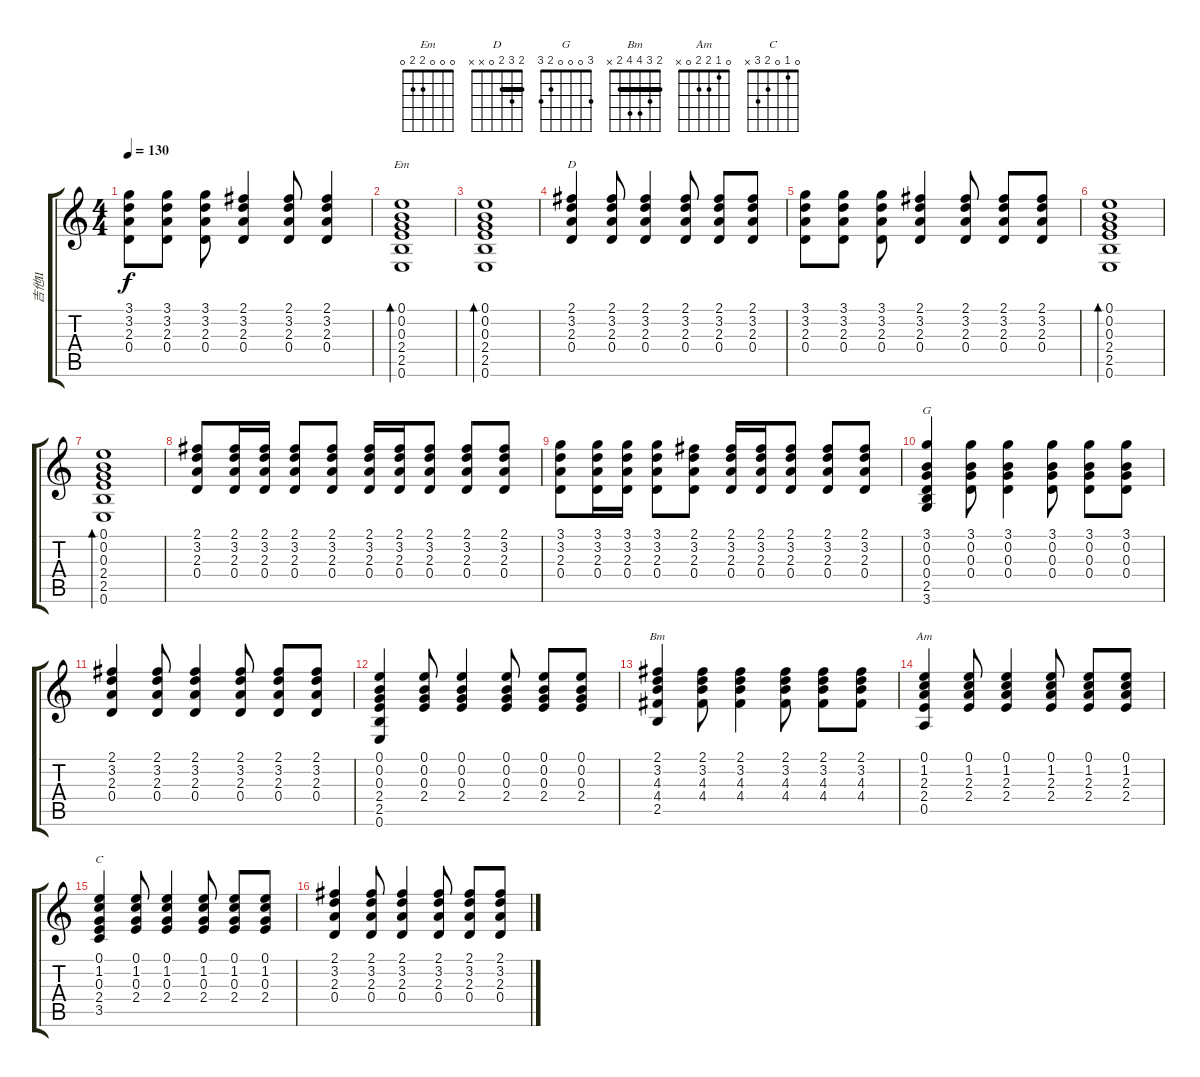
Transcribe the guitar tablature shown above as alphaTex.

\track ("吉他II" "吉他II") {instrument acousticguitarsteel}
\staff {score tabs}
\tuning (E4 B3 G3 D3 A2 E2) {hide}
\chord ("Em" 0 0 0 2 2 0)
\chord ("D" 2 3 2 0 x x) {barre 2}
\chord ("G" 3 0 0 0 2 3)
\chord ("Bm" 2 3 4 4 2 x) {barre 2}
\chord ("Am" 0 1 2 2 0 x)
\chord ("C" 0 1 0 2 3 x)
\ts (4 4)
\tempo 130
\clef g2
\ks c
(3.1 3.2 2.3 0.4).8{dy f} (3.1 3.2 2.3 0.4).8 (3.1 3.2 2.3 0.4).8 (2.1 3.2 2.3 0.4).4 (2.1 3.2 2.3 0.4).8 (2.1 3.2 2.3 0.4).4 |
(0.1 0.2 0.3 2.4 2.5 0.6).1{bd 120 ch "Em"} |
(0.1 0.2 0.3 2.4 2.5 0.6).1{bd 120} |
(2.1 3.2 2.3 0.4).4{ch "D"} (2.1 3.2 2.3 0.4).8 (2.1 3.2 2.3 0.4).4 (2.1 3.2 2.3 0.4).8 (2.1 3.2 2.3 0.4).8 (2.1 3.2 2.3 0.4).8 |
(3.1 3.2 2.3 0.4).8 (3.1 3.2 2.3 0.4).8 (3.1 3.2 2.3 0.4).8 (2.1 3.2 2.3 0.4).4 (2.1 3.2 2.3 0.4).8 (2.1 3.2 2.3 0.4).8 (2.1 3.2 2.3 0.4).8 |
(0.1 0.2 0.3 2.4 2.5 0.6).1{bd 120} |
(0.1 0.2 0.3 2.4 2.5 0.6).1{bd 120} |
(2.1 3.2 2.3 0.4).8 (2.1 3.2 2.3 0.4).16 (2.1 3.2 2.3 0.4).16 (2.1 3.2 2.3 0.4).8 (2.1 3.2 2.3 0.4).8 (2.1 3.2 2.3 0.4).16 (2.1 3.2 2.3 0.4).16 (2.1 3.2 2.3 0.4).8 (2.1 3.2 2.3 0.4).8 (2.1 3.2 2.3 0.4).8 |
(3.1 3.2 2.3 0.4).8 (3.1 3.2 2.3 0.4).16 (3.1 3.2 2.3 0.4).16 (3.1 3.2 2.3 0.4).8 (2.1 3.2 2.3 0.4).8 (2.1 3.2 2.3 0.4).16 (2.1 3.2 2.3 0.4).16 (2.1 3.2 2.3 0.4).8 (2.1 3.2 2.3 0.4).8 (2.1 3.2 2.3 0.4).8 |
(3.1 0.2 0.3 0.4 2.5 3.6).4{ch "G"} (3.1 0.2 0.3 0.4).8 (3.1 0.2 0.3 0.4).4 (3.1 0.2 0.3 0.4).8 (3.1 0.2 0.3 0.4).8 (3.1 0.2 0.3 0.4).8 |
(2.1 3.2 2.3 0.4).4 (2.1 3.2 2.3 0.4).8 (2.1 3.2 2.3 0.4).4 (2.1 3.2 2.3 0.4).8 (2.1 3.2 2.3 0.4).8 (2.1 3.2 2.3 0.4).8 |
(0.1 0.2 0.3 2.4 2.5 0.6).4 (0.1 0.2 0.3 2.4).8 (0.1 0.2 0.3 2.4).4 (0.1 0.2 0.3 2.4).8 (0.1 0.2 0.3 2.4).8 (0.1 0.2 0.3 2.4).8 |
(2.1 3.2 4.3 4.4 2.5).4{ch "Bm"} (2.1 3.2 4.3 4.4).8 (2.1 3.2 4.3 4.4).4 (2.1 3.2 4.3 4.4).8 (2.1 3.2 4.3 4.4).8 (2.1 3.2 4.3 4.4).8 |
(0.1 1.2 2.3 2.4 0.5).4{ch "Am"} (0.1 1.2 2.3 2.4).8 (0.1 1.2 2.3 2.4).4 (0.1 1.2 2.3 2.4).8 (0.1 1.2 2.3 2.4).8 (0.1 1.2 2.3 2.4).8 |
(0.1 1.2 0.3 2.4 3.5).4{ch "C"} (0.1 1.2 0.3 2.4).8 (0.1 1.2 0.3 2.4).4 (0.1 1.2 0.3 2.4).8 (0.1 1.2 0.3 2.4).8 (0.1 1.2 0.3 2.4).8 |
(2.1 3.2 2.3 0.4).4 (2.1 3.2 2.3 0.4).8 (2.1 3.2 2.3 0.4).4 (2.1 3.2 2.3 0.4).8 (2.1 3.2 2.3 0.4).8 (2.1 3.2 2.3 0.4).8
